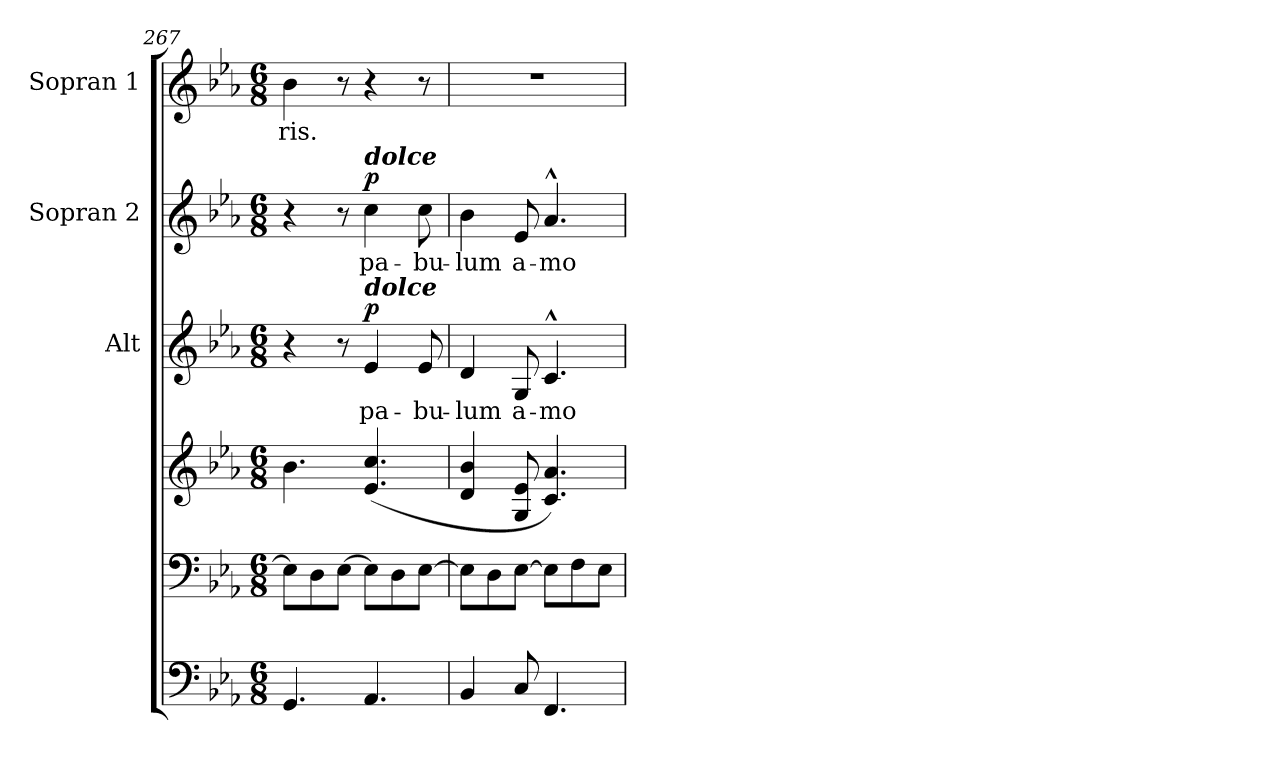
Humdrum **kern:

**kern	**kern	**kern	**kern	**text	**dynam	**kern	**text	**dynam	**kern	**text
*part5	*part4	*part4	*part3	*part3	*part3	*part2	*part2	*part2	*part1	*part1
*staff6	*staff5	*staff4	*staff3	*staff3	*staff3	*staff2	*staff2	*staff2	*staff1	*staff1
*	*	*	*I"Alt	*	*	*I"Sopran 2	*	*	*I"Sopran 1	*
*	*	*	*I'A.	*	*	*I'S. 2	*	*	*I'S. 1	*
*clefF4	*clefF4	*clefG2	*clefG2	*	*	*clefG2	*	*	*clefG2	*
*k[b-e-a-]	*k[b-e-a-]	*k[b-e-a-]	*k[b-e-a-]	*	*	*k[b-e-a-]	*	*	*k[b-e-a-]	*
*E-:	*E-:	*E-:	*E-:	*	*	*E-:	*	*	*E-:	*
*M6/8	*M6/8	*M6/8	*M6/8	*	*	*M6/8	*	*	*M6/8	*
=267	=267	=267	=267	=267	=267	=267	=267	=267	=267	=267
!	!	!	!	!	!	!	!	!	!	!LO:LY:b
4.GG/	8E-\L]	4.b-\	4r	.	.	4r	.	.	4b-\	-ris.
.	8D\	.	.	.	.	.	.	.	.	.
.	[8E-\J	.	8r	.	.	8r	.	.	8r	.
!	!	!	!	!	!	!LO:TX:a:Bi:t=dolce	!	!	!	!
!	!	!	!LO:TX:a:Bi:t=dolce	!	!	!	!	!	!	!
!	!	!	!	!LO:LY:b	!LO:DY:a	!	!LO:LY:b	!LO:DY:a	!	!
4.AA-/	8E-\L]	(4.e-/ 4.cc/	4e-/	pa-	p	4cc\	pa-	p	4r	.
.	8D\	.	.	.	.	.	.	.	.	.
!	!	!	!	!LO:LY:b	!	!	!LO:LY:b	!	!	!
.	[8E-\J	.	8e-/	-bu-	.	8cc\	-bu-	.	8r	.
=268	=268	=268	=268	=268	=268	=268	=268	=268	=268	=268
!	!	!	!	!LO:LY:b	!	!	!LO:LY:b	!	!	!
4BB-/	8E-\L]	4d/ 4b-/	4d/	-lum	.	4b-\	-lum	.	2.r	.
.	8D\	.	.	.	.	.	.	.	.	.
!	!	!	!	!LO:LY:b	!	!	!LO:LY:b	!	!	!
8C/	[8E-\J	8G/ 8e-/	8G/	a-	.	8e-/	a-	.	.	.
!	!	!	!	!LO:LY:b	!	!	!LO:LY:b	!	!	!
4.FF/	8E-\L]	4.c/ 4.a-/)	4.c^^>/	-mo-	.	4.a-^^>/	-mo-	.	.	.
.	8F\	.	.	.	.	.	.	.	.	.
.	8E-\J	.	.	.	.	.	.	.	.	.
=	=	=	=	=	=	=	=	=	=	=
*-	*-	*-	*-	*-	*-	*-	*-	*-	*-	*-
